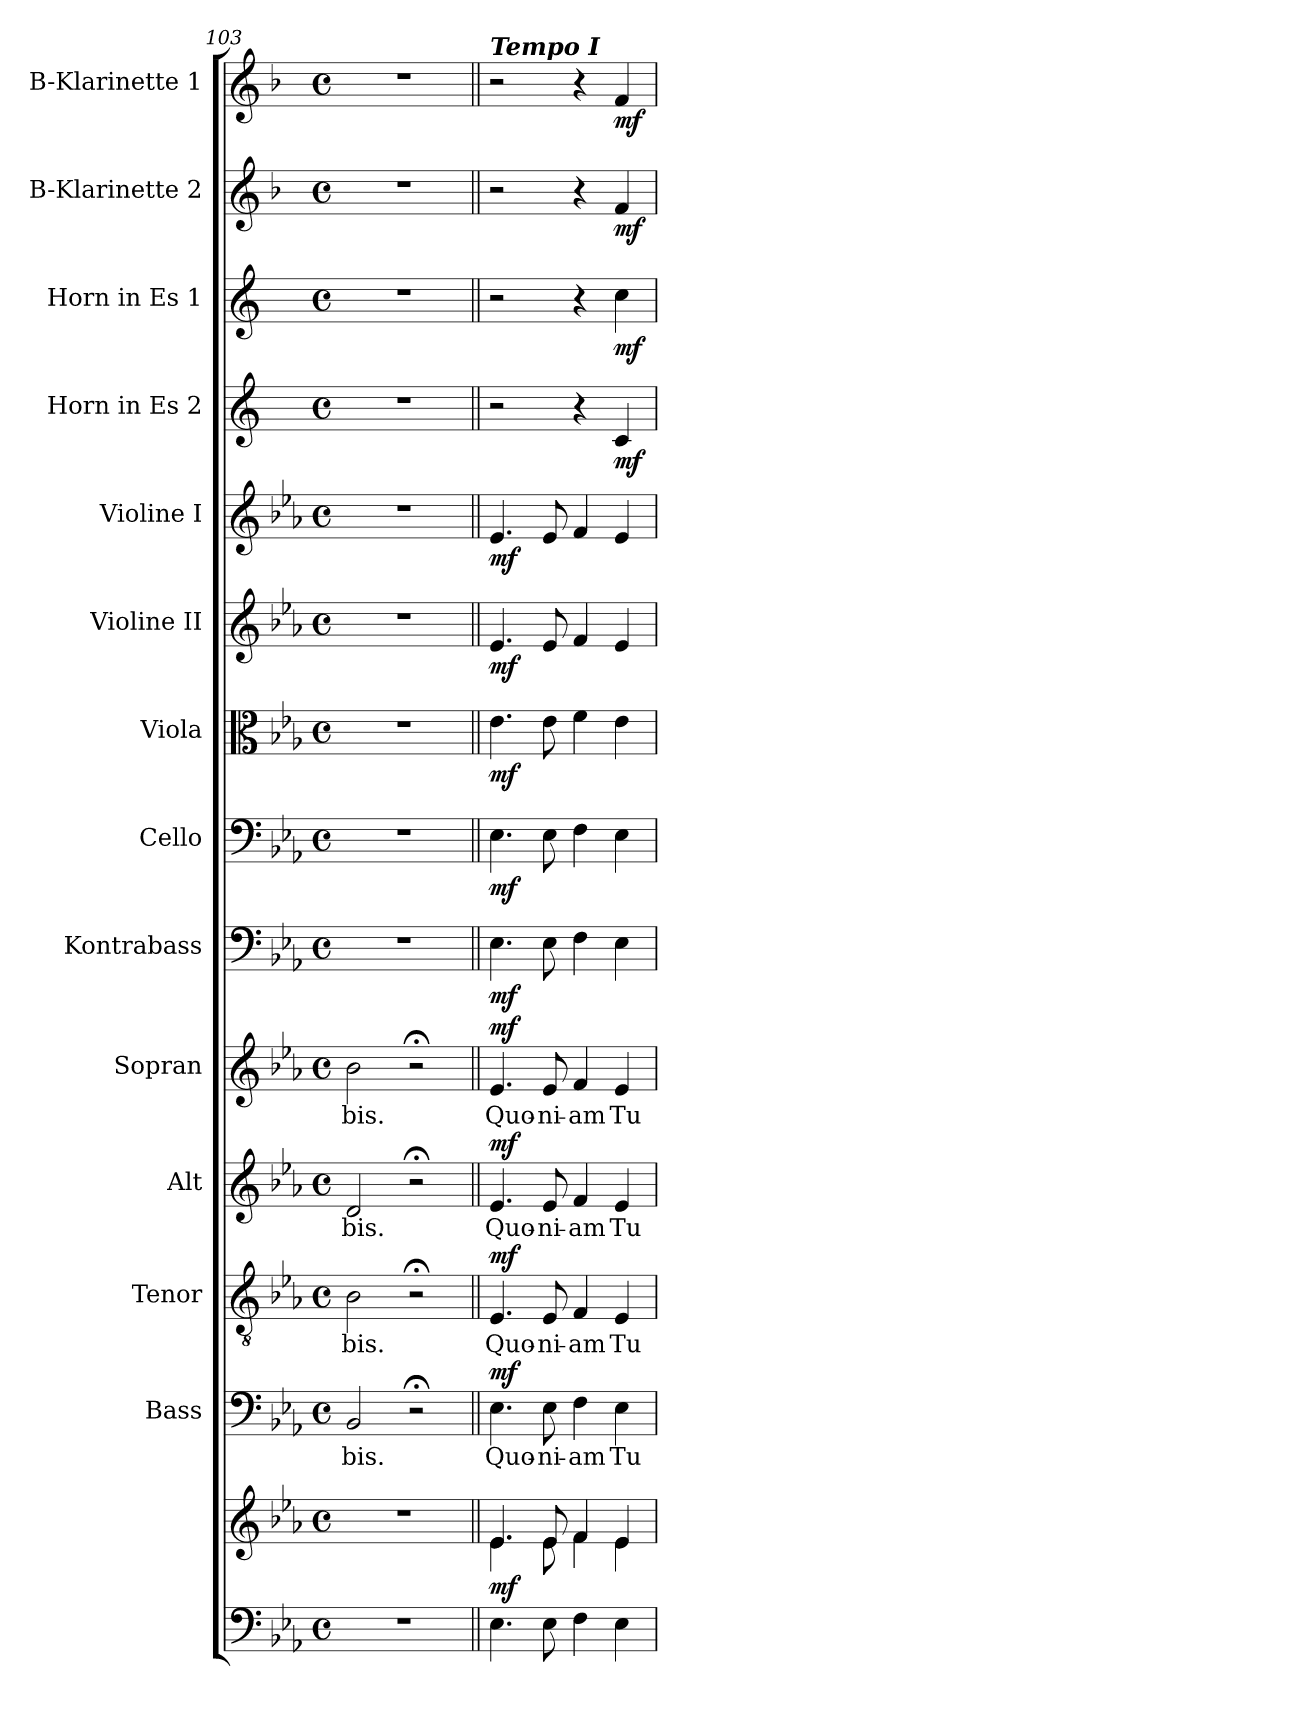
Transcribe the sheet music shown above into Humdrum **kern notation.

**kern	**kern	**dynam	**kern	**text	**dynam	**kern	**text	**dynam	**kern	**text	**dynam	**kern	**text	**dynam	**kern	**dynam	**kern	**dynam	**kern	**dynam	**kern	**dynam	**kern	**dynam	**kern	**dynam	**kern	**dynam	**kern	**dynam	**kern	**dynam
*part14	*part14	*part14	*part13	*part13	*part13	*part12	*part12	*part12	*part11	*part11	*part11	*part10	*part10	*part10	*part9	*part9	*part8	*part8	*part7	*part7	*part6	*part6	*part5	*part5	*part4	*part4	*part3	*part3	*part2	*part2	*part1	*part1
*staff15	*staff14	*staff14/15	*staff13	*staff13	*staff13	*staff12	*staff12	*staff12	*staff11	*staff11	*staff11	*staff10	*staff10	*staff10	*staff9	*staff9	*staff8	*staff8	*staff7	*staff7	*staff6	*staff6	*staff5	*staff5	*staff4	*staff4	*staff3	*staff3	*staff2	*staff2	*staff1	*staff1
*	*	*	*I"Bass	*	*	*I"Tenor	*	*	*I"Alt	*	*	*I"Sopran	*	*	*I"Kontrabass	*	*I"Cello	*	*I"Viola	*	*I"Violine II	*	*I"Violine I	*	*I"Horn in Es 2	*	*I"Horn in Es 1	*	*I"B-Klarinette 2	*	*I"B-Klarinette 1	*
*	*	*	*I'B.	*	*	*I'T.	*	*	*I'A.	*	*	*I'S.	*	*	*I'Kb.	*	*	*	*I'Vla.	*	*I'Vl. II	*	*I'Vl. I	*	*I'Hrn. 2	*	*I'Hrn. 1	*	*I'Kl. 2	*	*I'Kl. 1	*
*clefF4	*clefG2	*	*clefF4	*	*	*clefGv2	*	*	*clefG2	*	*	*clefG2	*	*	*clefF4	*	*clefF4	*	*clefC3	*	*clefG2	*	*clefG2	*	*clefG2	*	*clefG2	*	*clefG2	*	*clefG2	*
*	*	*	*	*	*	*	*	*	*	*	*	*	*	*	*ITrd7c12	*	*	*	*	*	*	*	*	*	*ITrd5c9	*	*ITrd5c9	*	*ITrd1c2	*	*ITrd1c2	*
*k[b-e-a-]	*k[b-e-a-]	*	*k[b-e-a-]	*	*	*k[b-e-a-]	*	*	*k[b-e-a-]	*	*	*k[b-e-a-]	*	*	*k[b-e-a-]	*	*k[b-e-a-]	*	*k[b-e-a-]	*	*k[b-e-a-]	*	*k[b-e-a-]	*	*k[b-e-a-]	*	*k[b-e-a-]	*	*k[b-e-a-]	*	*k[b-e-a-]	*
*E-:	*E-:	*	*E-:	*	*	*E-:	*	*	*E-:	*	*	*E-:	*	*	*E-:	*	*E-:	*	*E-:	*	*E-:	*	*E-:	*	*E-:	*	*E-:	*	*E-:	*	*E-:	*
*M4/4	*M4/4	*	*M4/4	*	*	*M4/4	*	*	*M4/4	*	*	*M4/4	*	*	*M4/4	*	*M4/4	*	*M4/4	*	*M4/4	*	*M4/4	*	*M4/4	*	*M4/4	*	*M4/4	*	*M4/4	*
*met(c)	*met(c)	*	*met(c)	*	*	*met(c)	*	*	*met(c)	*	*	*met(c)	*	*	*met(c)	*	*met(c)	*	*met(c)	*	*met(c)	*	*met(c)	*	*met(c)	*	*met(c)	*	*met(c)	*	*met(c)	*
=103	=103	=103	=103	=103	=103	=103	=103	=103	=103	=103	=103	=103	=103	=103	=103	=103	=103	=103	=103	=103	=103	=103	=103	=103	=103	=103	=103	=103	=103	=103	=103	=103
!	!	!	!	!LO:LY:b	!	!	!LO:LY:b	!	!	!LO:LY:b	!	!	!LO:LY:b	!	!	!	!	!	!	!	!	!	!	!	!	!	!	!	!	!	!	!
1r	1r	.	2BB-/	-bis.	.	2B-\	-bis.	.	2d/	-bis.	.	2b-\	-bis.	.	1r	.	1r	.	1r	.	1r	.	1r	.	1r	.	1r	.	1r	.	1r	.
.	.	.	2r;<	.	.	2r;<	.	.	2r;<	.	.	2r;<	.	.	.	.	.	.	.	.	.	.	.	.	.	.	.	.	.	.	.	.
!!LO:PB:g=z
=104||	=104||	=104||	=104||	=104||	=104||	=104||	=104||	=104||	=104||	=104||	=104||	=104||	=104||	=104||	=104||	=104||	=104||	=104||	=104||	=104||	=104||	=104||	=104||	=104||	=104||	=104||	=104||	=104||	=104||	=104||	=104||	=104||
*	*^	*	*	*	*	*	*	*	*	*	*	*	*	*	*	*	*	*	*	*	*	*	*	*	*	*	*	*	*	*	*	*
!	!	!	!	!	!	!	!	!	!	!	!	!	!	!	!	!	!	!	!	!	!	!	!	!	!	!	!	!	!	!	!	!LO:TX:a:Bi:t=Tempo I	!
!	!	!	!LO:DY:b	!	!LO:LY:b	!LO:DY:a	!	!LO:LY:b	!LO:DY:a	!	!LO:LY:b	!LO:DY:a	!	!LO:LY:b	!LO:DY:a	!	!LO:DY:b	!	!LO:DY:b	!	!LO:DY:b	!	!LO:DY:b	!	!LO:DY:b	!	!	!	!	!	!	!	!
4.E-\	4.e-/	4.e-\	mf	4.E-\	Quo-	mf	4.E-/	Quo-	mf	4.e-/	Quo-	mf	4.e-/	Quo-	mf	4.EE-\	mf	4.E-\	mf	4.e-\	mf	4.e-/	mf	4.e-/	mf	2r	.	2r	.	2r	.	2r	.
!	!	!	!	!	!LO:LY:b	!	!	!LO:LY:b	!	!	!LO:LY:b	!	!	!LO:LY:b	!	!	!	!	!	!	!	!	!	!	!	!	!	!	!	!	!	!	!
8E-\	8e-/	8e-\	.	8E-\	-ni-	.	8E-/	-ni-	.	8e-/	-ni-	.	8e-/	-ni-	.	8EE-\	.	8E-\	.	8e-\	.	8e-/	.	8e-/	.	.	.	.	.	.	.	.	.
!	!	!	!	!	!LO:LY:b	!	!	!LO:LY:b	!	!	!LO:LY:b	!	!	!LO:LY:b	!	!	!	!	!	!	!	!	!	!	!	!	!	!	!	!	!	!	!
4F\	4f/	4f\	.	4F\	-am	.	4F/	-am	.	4f/	-am	.	4f/	-am	.	4FF\	.	4F\	.	4f\	.	4f/	.	4f/	.	4r	.	4r	.	4r	.	4r	.
!	!	!	!	!	!LO:LY:b	!	!	!LO:LY:b	!	!	!LO:LY:b	!	!	!LO:LY:b	!	!	!	!	!	!	!	!	!	!	!	!	!LO:DY:b	!	!LO:DY:b	!	!LO:DY:b	!	!LO:DY:b
4E-\	4e-/	4e-\	.	4E-\	Tu	.	4E-/	Tu	.	4e-/	Tu	.	4e-/	Tu	.	4EE-\	.	4E-\	.	4e-\	.	4e-/	.	4e-/	.	4E-/	mf	4e-\	mf	4e-/	mf	4e-/	mf
*	*v	*v	*	*	*	*	*	*	*	*	*	*	*	*	*	*	*	*	*	*	*	*	*	*	*	*	*	*	*	*	*	*	*
=	=	=	=	=	=	=	=	=	=	=	=	=	=	=	=	=	=	=	=	=	=	=	=	=	=	=	=	=	=	=	=	=
*-	*-	*-	*-	*-	*-	*-	*-	*-	*-	*-	*-	*-	*-	*-	*-	*-	*-	*-	*-	*-	*-	*-	*-	*-	*-	*-	*-	*-	*-	*-	*-	*-
